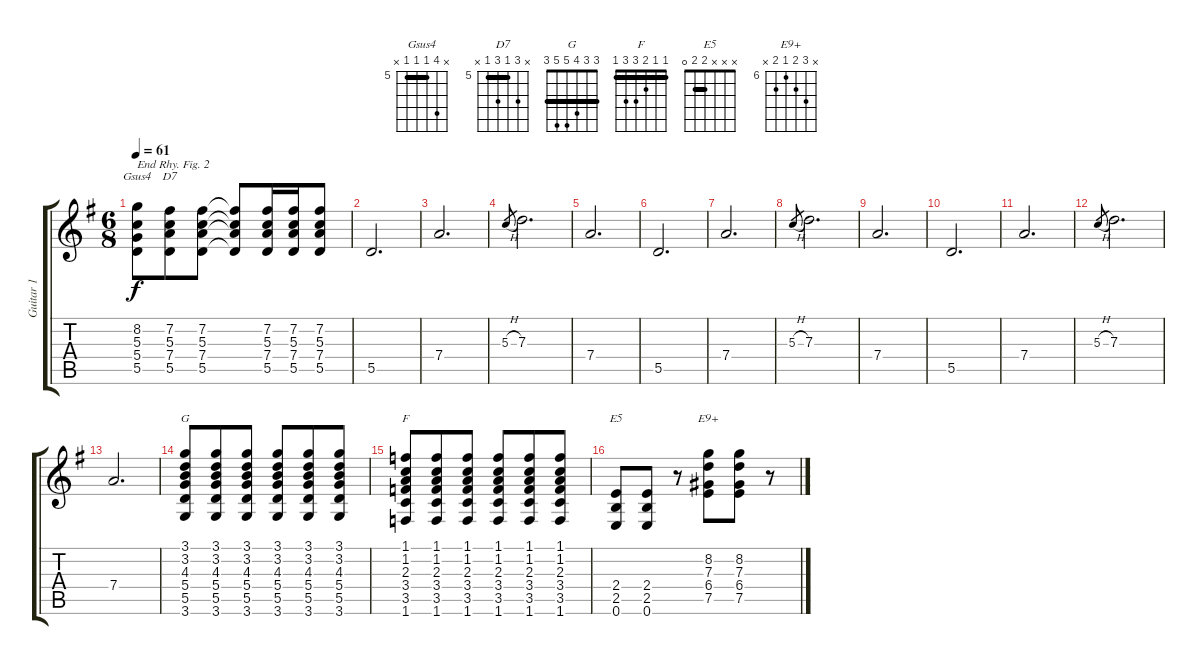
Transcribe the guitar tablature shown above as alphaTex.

\track ("Guitar 1" "Guitar 1") {instrument electricguitarclean}
\staff {score tabs}
\tuning (E4 B3 G3 D3 A2 E2) {hide}
\chord ("Gsus4" x 8 5 5 5 x) {firstfret 5 barre 5}
\chord ("D7" x 7 5 7 5 x) {firstfret 5 barre 5}
\chord ("G" 3 3 4 5 5 3) {barre 3}
\chord ("F" 1 1 2 3 3 1) {barre 1}
\chord ("E5" x x x 2 2 0) {barre 2}
\chord ("E9+" x 8 7 6 7 x) {firstfret 6}
\ts (6 8)
\tempo 61
\clef g2
\ks g
(8.2 5.3 5.4 5.5).8{ch "Gsus4" txt "End Rhy. Fig. 2" dy f} (7.2 5.3 7.4 5.5).8{ch "D7"} (7.2 5.3 7.4 5.5).8 (7.2{t} 5.3{t} 7.4{t} 5.5{t}).8 (7.2 5.3 7.4 5.5).16 (7.2 5.3 7.4 5.5).16 (7.2 5.3 7.4 5.5).8 |
5.5.2{d} |
7.4.2{d} |
5.3{h}.8{gr} 7.3.2{d} |
7.4.2{d} |
5.5.2{d} |
7.4.2{d} |
5.3{h}.8{gr} 7.3.2{d} |
7.4.2{d} |
5.5.2{d} |
7.4.2{d} |
5.3{h}.8{gr} 7.3.2{d} |
7.4.2{d} |
(3.1 3.2 4.3 5.4 5.5 3.6).8{ch "G"} (3.1 3.2 4.3 5.4 5.5 3.6).8 (3.1 3.2 4.3 5.4 5.5 3.6).8 (3.1 3.2 4.3 5.4 5.5 3.6).8 (3.1 3.2 4.3 5.4 5.5 3.6).8 (3.1 3.2 4.3 5.4 5.5 3.6).8 |
(1.1 1.2 2.3 3.4 3.5 1.6).8{ch "F"} (1.1 1.2 2.3 3.4 3.5 1.6).8 (1.1 1.2 2.3 3.4 3.5 1.6).8 (1.1 1.2 2.3 3.4 3.5 1.6).8 (1.1 1.2 2.3 3.4 3.5 1.6).8 (1.1 1.2 2.3 3.4 3.5 1.6).8 |
(2.4 2.5 0.6).8{ch "E5"} (2.4 2.5 0.6).8 r.8 (8.2 7.3 6.4 7.5).8{ch "E9+"} (8.2 7.3 6.4 7.5).8 r.8
